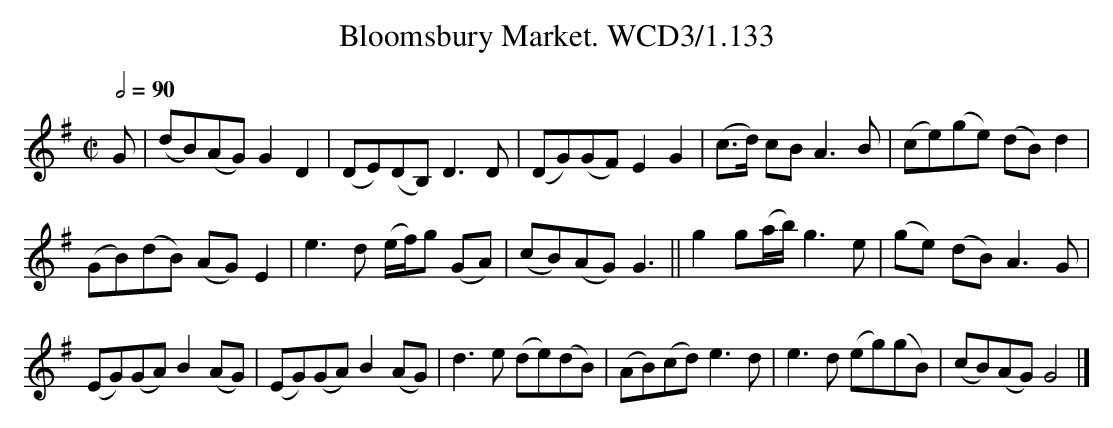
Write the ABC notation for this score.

X:1
T:Bloomsbury Market. WCD3/1.133
M:C|
L:1/8
Q:1/2=90
K:G
G|(dB)(AG) G2D2|(DE)(DB,) D3D|\
(DG)(GF) E2G2|(c>d) cB A3B|(ce)(ge) (dB)d2|
(GB)(dB) (AG) E2|e3d (e/f/)g (GA)|(cB)(AG)G3||\
g2 g(a/b/) g3e|(ge) (dB) A3G|
(EG)(GA) B2(AG)|(EG)(GA) B2(AG)|\
d3e (de)(dB)|(AB)(cd) e3d|\
e3d (eg)(gB)|(cB)(AG) G4|]
